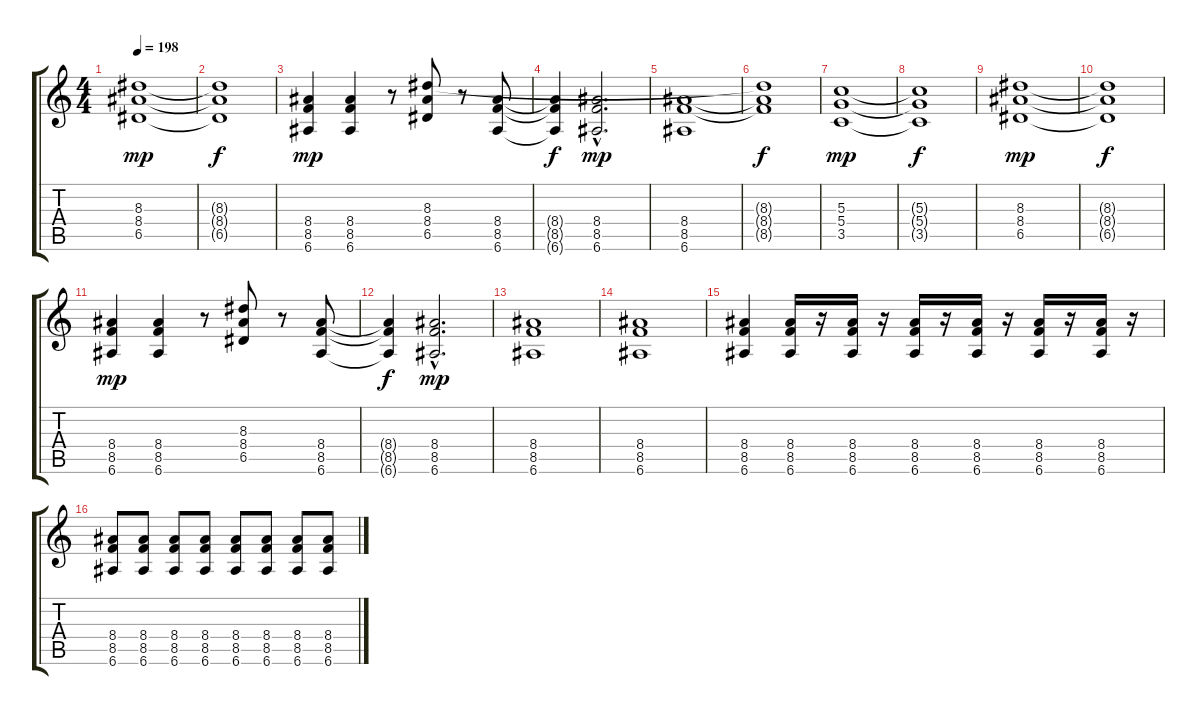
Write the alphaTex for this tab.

\track "" {instrument distortionguitar}
\staff {score tabs}
\tuning (E4 B3 G3 D3 A2 E2) {hide}
\ts (4 4)
\tempo 198
\clef g2
\ks c
(8.3 8.4 6.5).1{dy mp} |
(8.3{t} 8.4{t} 6.5{t}).1{dy f} |
(8.4 8.5 6.6).4{dy mp} (8.4 8.5 6.6).4 r.8 (8.3 8.4 6.5).8 r.8 (8.4 8.5 6.6).8 |
(8.4{t} 8.5{t} 6.6{t}).4{dy f} (8.4{hac} 8.5{hac} 6.6{hac}).2{d dy mp} |
(8.4 8.5 6.6).1 |
(8.3{t} 8.4{t} 8.5{t}).1{dy f} |
(5.3 5.4 3.5).1{dy mp} |
(5.3{t} 5.4{t} 3.5{t}).1{dy f} |
(8.3 8.4 6.5).1{dy mp} |
(8.3{t} 8.4{t} 6.5{t}).1{dy f} |
(8.4 8.5 6.6).4{dy mp} (8.4 8.5 6.6).4 r.8 (8.3 8.4 6.5).8 r.8 (8.4 8.5 6.6).8 |
(8.4{t} 8.5{t} 6.6{t}).4{dy f} (8.4{hac} 8.5{hac} 6.6{hac}).2{d dy mp} |
(8.4 8.5 6.6).1 |
(8.4 8.5 6.6).1 |
(8.4 8.5 6.6).4 (8.4 8.5 6.6).16 r.16 (8.4 8.5 6.6).16 r.16 (8.4 8.5 6.6).16 r.16 (8.4 8.5 6.6).16 r.16 (8.4 8.5 6.6).16 r.16 (8.4 8.5 6.6).16 r.16 |
(8.4 8.5 6.6).8 (8.4 8.5 6.6).8 (8.4 8.5 6.6).8 (8.4 8.5 6.6).8 (8.4 8.5 6.6).8 (8.4 8.5 6.6).8 (8.4 8.5 6.6).8 (8.4 8.5 6.6).8
